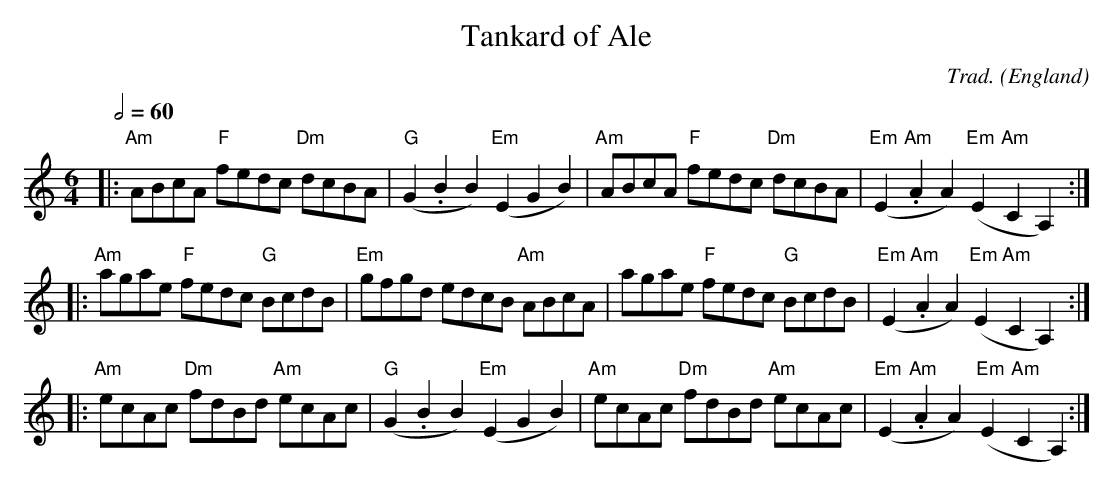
X:1
T:Tankard of Ale
C:Trad.
O:England
M:6/4
L:1/8
Q:1/2=60
K:C
|:"Am"ABcA "F"fedc "Dm"dcBA|("G"G2 .B2 B2)("Em"E2 G2B2)|"Am"ABcA "F"fedc "Dm"dcBA|("Em"E2 "Am".A2 A2) ("Em"E2"Am"C2A,2):|
|:"Am"agae "F"fedc "G"BcdB|"Em"gfgd edcB "Am"ABcA|agae "F"fedc "G"BcdB|("Em"E2 "Am".A2 A2) ("Em"E2"Am"C2A,2):|
|:"Am"ecAc "Dm"fdBd "Am"ecAc|("G"G2 .B2 B2) ("Em"E2 G2B2)|"Am"ecAc "Dm"fdBd "Am"ecAc|("Em"E2 "Am".A2 A2) ("Em"E2"Am"C2A,2):|]
